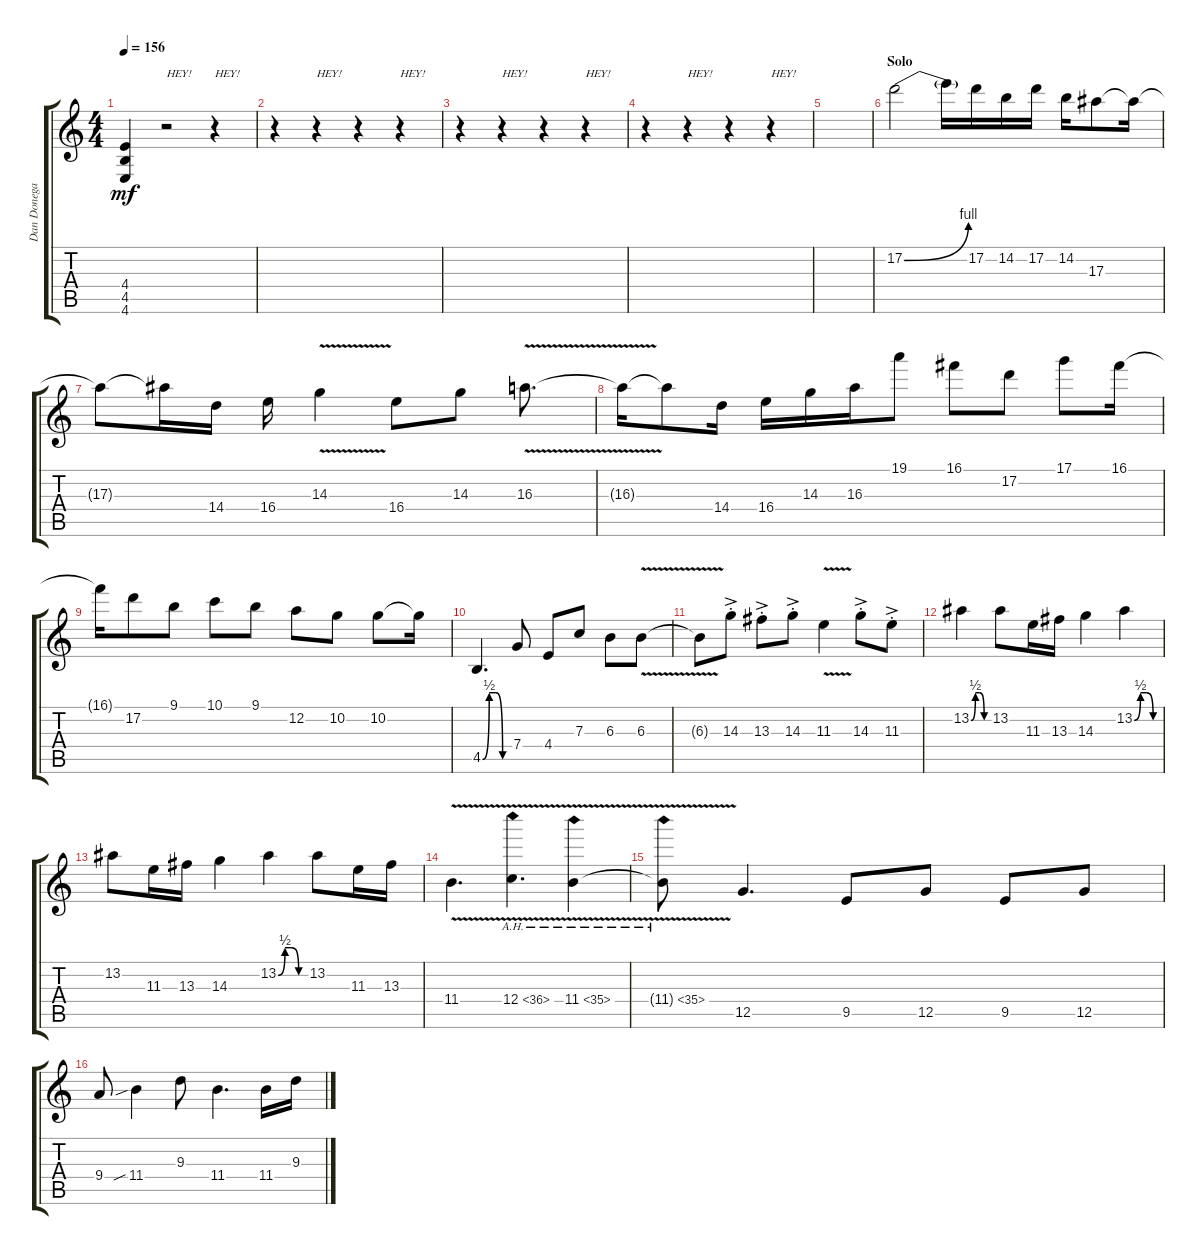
\track ("Dan Donegan" "Dan Donega") {instrument distortionguitar}
\staff {score tabs}
\tuning (D4 A3 F3 C3 G2 C2) {hide}
\ts (4 4)
\tempo 156
\clef g2
\ks c
(4.4{t} 4.5{t} 4.6{t}).4{dy mf} r.2{txt "HEY!"} r.4{txt "HEY!"} |
r.4 r.4{txt "HEY!"} r.4 r.4{txt "HEY!"} |
r.4 r.4{txt "HEY!"} r.4 r.4{txt "HEY!"} |
r.4 r.4{txt "HEY!"} r.4 r.4{txt "HEY!"} |
|
\section ("" "Solo")
17.2{be (bend 0 0 60 4)}.2 17.2{t}.16 17.2.16 14.2.16 17.2.16 14.2.16 17.3.8 17.3{t}.16 |
17.3{t}.8 17.3{t}.16 14.4.16 16.4.16 14.3{v}.4 16.4.8 14.3.8 16.3{v}.8{d} |
16.3{t}.16 16.3{t}.8 14.4.16 16.4.16 14.3.16 16.3.16 19.1.8 16.1.8 17.2.8 17.1.8 16.1.16 |
16.1{t}.16 17.2.8 9.1.8 10.1.8 9.1.8 12.2.8 10.2.8 10.2.8 10.2{t}.16 |
4.5{be (custom 0 0 15 2 30 2 45 0 60 0)}.4{d} 7.4.8 4.4.8 7.3.8 6.3.8 6.3{v}.8 |
6.3{v t}.8 14.3{ac st}.8 13.3{ac st}.8 14.3{ac st}.8 11.3{v}.4 14.3{ac st}.8 11.3{ac st}.8 |
13.2{be (custom 0 0 15 2 30 2 45 0 60 0)}.4 13.2.8 11.3.16 13.3.16 14.3.4 13.2{be (custom 0 0 15 2 30 2 45 0 60 0)}.4 |
13.2.8 11.3.16 13.3.16 14.3.4 13.2{be (custom 0 0 15 2 30 2 45 0 60 0)}.4 13.2.8 11.3.16 13.3.16 |
11.4{v}.4{d} 12.4{ah 24 v}.4{d} 11.4{ah 24 v}.4 |
11.4{ah 24 t}.8 12.5.4{d} 9.5.8 12.5.8 9.5.8 12.5.8 |
9.4.8 11.4{sib}.4 9.3.8 11.4.4{d} 11.4.16 9.3.16
